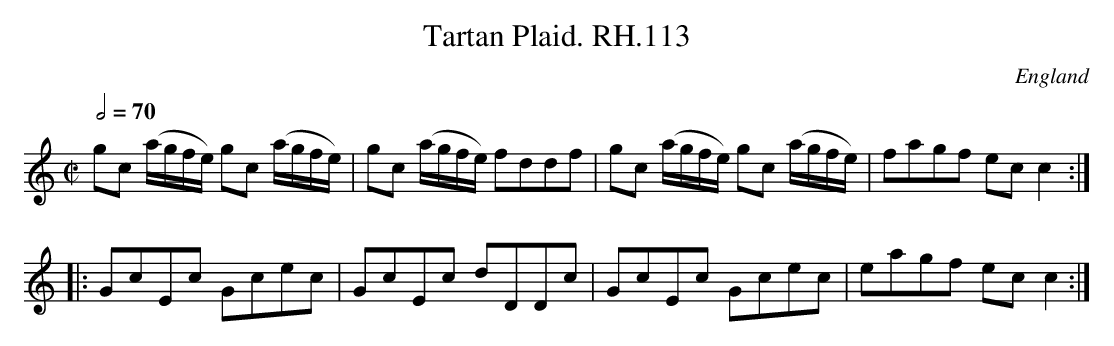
X:1
T:Tartan Plaid. RH.113
L:1/8
M:C|
O:England
Q:1/2=70
K:C
gc (a/g/f/e/) gc (a/g/f/e/)|gc (a/g/f/e/) fddf|\
gc (a/g/f/e/) gc (a/g/f/e/)|fagf ecc2:|!
|:GcEc Gcec|GcEc dDDc|GcEc Gcec|eagf ecc2:|
